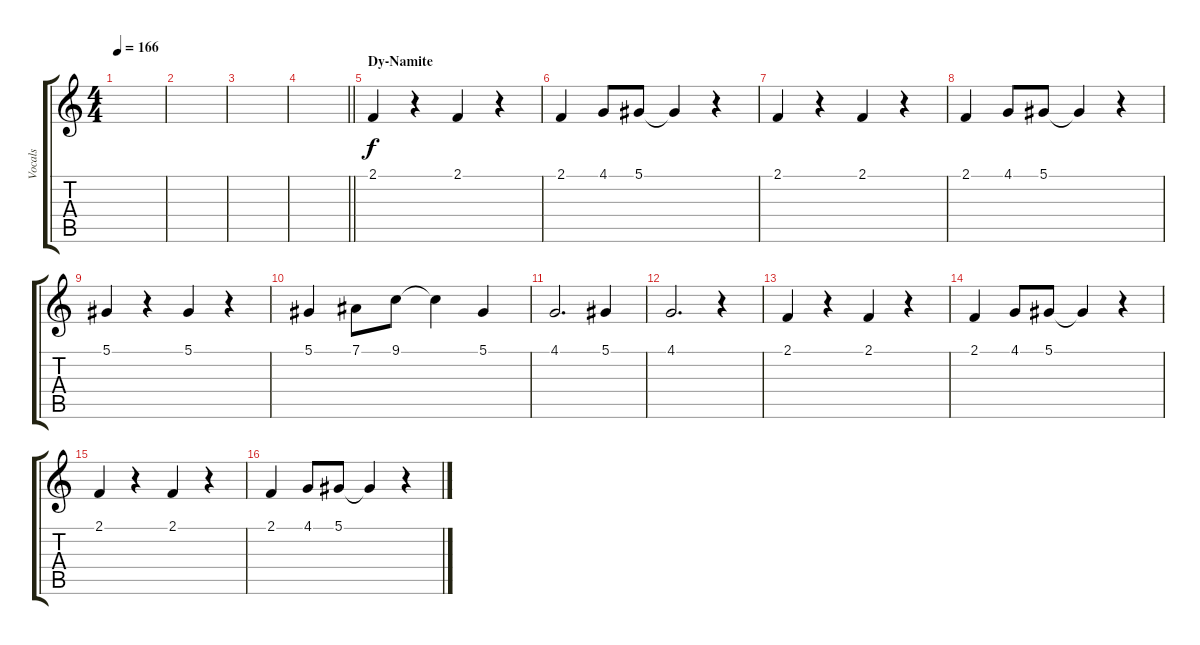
\track ("Vocals" "Vocals") {instrument oboe}
\staff {score tabs}
\tuning (Eb4 Bb3 Gb3 Db3 Ab2 Eb2) {hide}
\ts (4 4)
\tempo 166
\clef g2
\ks c
|
|
|
\barLineRight lightlight
|
\section ("" "Dy-Namite")
2.1.4 r.4 2.1.4 r.4 |
2.1.4 4.1.8 5.1.8 5.1{t}.4 r.4 |
2.1.4 r.4 2.1.4 r.4 |
2.1.4 4.1.8 5.1.8 5.1{t}.4 r.4 |
5.1.4 r.4 5.1.4 r.4 |
5.1.4 7.1.8 9.1.8 9.1{t}.4 5.1.4 |
4.1.2{d} 5.1.4 |
4.1.2{d} r.4 |
2.1.4 r.4 2.1.4 r.4 |
2.1.4 4.1.8 5.1.8 5.1{t}.4 r.4 |
2.1.4 r.4 2.1.4 r.4 |
2.1.4 4.1.8 5.1.8 5.1{t}.4 r.4
